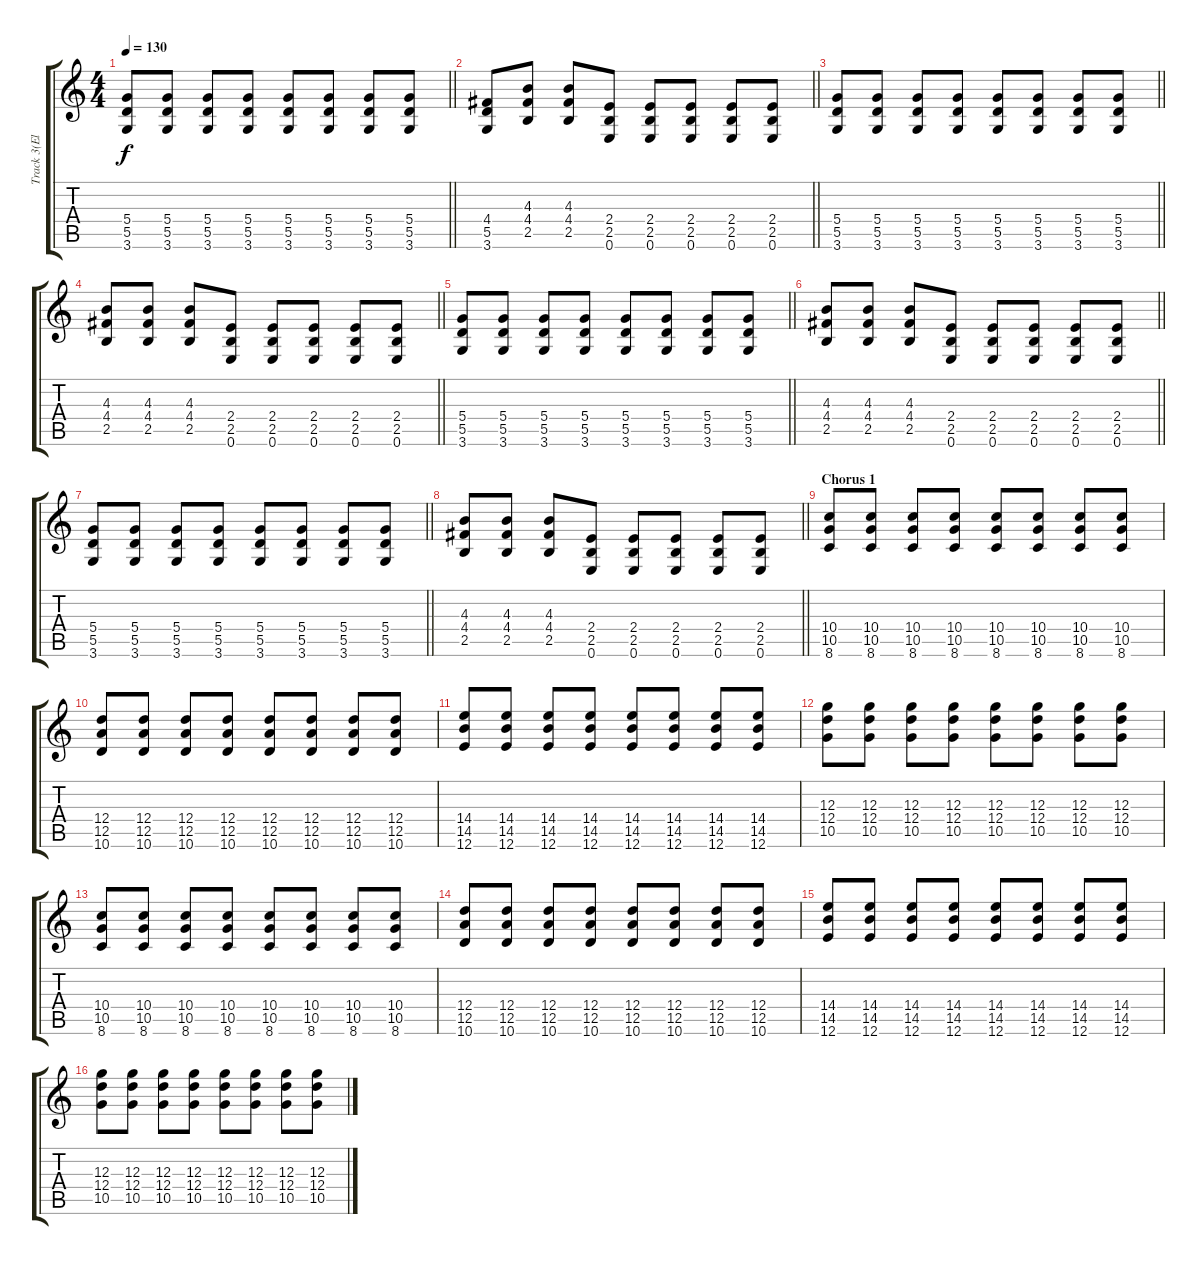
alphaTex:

\track ("Track 3(Ely Buendia)" "Track 3(El") {instrument overdrivenguitar}
\staff {score tabs}
\tuning (E4 B3 G3 D3 A2 E2) {hide}
\ts (4 4)
\tempo 130
\clef g2
\barLineRight lightlight
\ks c
(5.4 5.5 3.6).8{dy f} (5.4 5.5 3.6).8 (5.4 5.5 3.6).8 (5.4 5.5 3.6).8 (5.4 5.5 3.6).8 (5.4 5.5 3.6).8 (5.4 5.5 3.6).8 (5.4 5.5 3.6).8 |
\barLineRight lightlight
(4.4 5.5 3.6).8 (4.3 4.4 2.5).8 (4.3 4.4 2.5).8 (2.4 2.5 0.6).8 (2.4 2.5 0.6).8 (2.4 2.5 0.6).8 (2.4 2.5 0.6).8 (2.4 2.5 0.6).8 |
\barLineRight lightlight
(5.4 5.5 3.6).8 (5.4 5.5 3.6).8 (5.4 5.5 3.6).8 (5.4 5.5 3.6).8 (5.4 5.5 3.6).8 (5.4 5.5 3.6).8 (5.4 5.5 3.6).8 (5.4 5.5 3.6).8 |
\barLineRight lightlight
(4.3 4.4 2.5).8 (4.3 4.4 2.5).8 (4.3 4.4 2.5).8 (2.4 2.5 0.6).8 (2.4 2.5 0.6).8 (2.4 2.5 0.6).8 (2.4 2.5 0.6).8 (2.4 2.5 0.6).8 |
\barLineRight lightlight
(5.4 5.5 3.6).8 (5.4 5.5 3.6).8 (5.4 5.5 3.6).8 (5.4 5.5 3.6).8 (5.4 5.5 3.6).8 (5.4 5.5 3.6).8 (5.4 5.5 3.6).8 (5.4 5.5 3.6).8 |
\barLineRight lightlight
(4.3 4.4 2.5).8 (4.3 4.4 2.5).8 (4.3 4.4 2.5).8 (2.4 2.5 0.6).8 (2.4 2.5 0.6).8 (2.4 2.5 0.6).8 (2.4 2.5 0.6).8 (2.4 2.5 0.6).8 |
\barLineRight lightlight
(5.4 5.5 3.6).8 (5.4 5.5 3.6).8 (5.4 5.5 3.6).8 (5.4 5.5 3.6).8 (5.4 5.5 3.6).8 (5.4 5.5 3.6).8 (5.4 5.5 3.6).8 (5.4 5.5 3.6).8 |
\barLineRight lightlight
(4.3 4.4 2.5).8 (4.3 4.4 2.5).8 (4.3 4.4 2.5).8 (2.4 2.5 0.6).8 (2.4 2.5 0.6).8 (2.4 2.5 0.6).8 (2.4 2.5 0.6).8 (2.4 2.5 0.6).8 |
\section ("" "Chorus 1")
(10.4 10.5 8.6).8 (10.4 10.5 8.6).8 (10.4 10.5 8.6).8 (10.4 10.5 8.6).8 (10.4 10.5 8.6).8 (10.4 10.5 8.6).8 (10.4 10.5 8.6).8 (10.4 10.5 8.6).8 |
(12.4 12.5 10.6).8 (12.4 12.5 10.6).8 (12.4 12.5 10.6).8 (12.4 12.5 10.6).8 (12.4 12.5 10.6).8 (12.4 12.5 10.6).8 (12.4 12.5 10.6).8 (12.4 12.5 10.6).8 |
(14.4 14.5 12.6).8 (14.4 14.5 12.6).8 (14.4 14.5 12.6).8 (14.4 14.5 12.6).8 (14.4 14.5 12.6).8 (14.4 14.5 12.6).8 (14.4 14.5 12.6).8 (14.4 14.5 12.6).8 |
(12.3 12.4 10.5).8 (12.3 12.4 10.5).8 (12.3 12.4 10.5).8 (12.3 12.4 10.5).8 (12.3 12.4 10.5).8 (12.3 12.4 10.5).8 (12.3 12.4 10.5).8 (12.3 12.4 10.5).8 |
(10.4 10.5 8.6).8 (10.4 10.5 8.6).8 (10.4 10.5 8.6).8 (10.4 10.5 8.6).8 (10.4 10.5 8.6).8 (10.4 10.5 8.6).8 (10.4 10.5 8.6).8 (10.4 10.5 8.6).8 |
(12.4 12.5 10.6).8 (12.4 12.5 10.6).8 (12.4 12.5 10.6).8 (12.4 12.5 10.6).8 (12.4 12.5 10.6).8 (12.4 12.5 10.6).8 (12.4 12.5 10.6).8 (12.4 12.5 10.6).8 |
(14.4 14.5 12.6).8 (14.4 14.5 12.6).8 (14.4 14.5 12.6).8 (14.4 14.5 12.6).8 (14.4 14.5 12.6).8 (14.4 14.5 12.6).8 (14.4 14.5 12.6).8 (14.4 14.5 12.6).8 |
(12.3 12.4 10.5).8 (12.3 12.4 10.5).8 (12.3 12.4 10.5).8 (12.3 12.4 10.5).8 (12.3 12.4 10.5).8 (12.3 12.4 10.5).8 (12.3 12.4 10.5).8 (12.3 12.4 10.5).8
